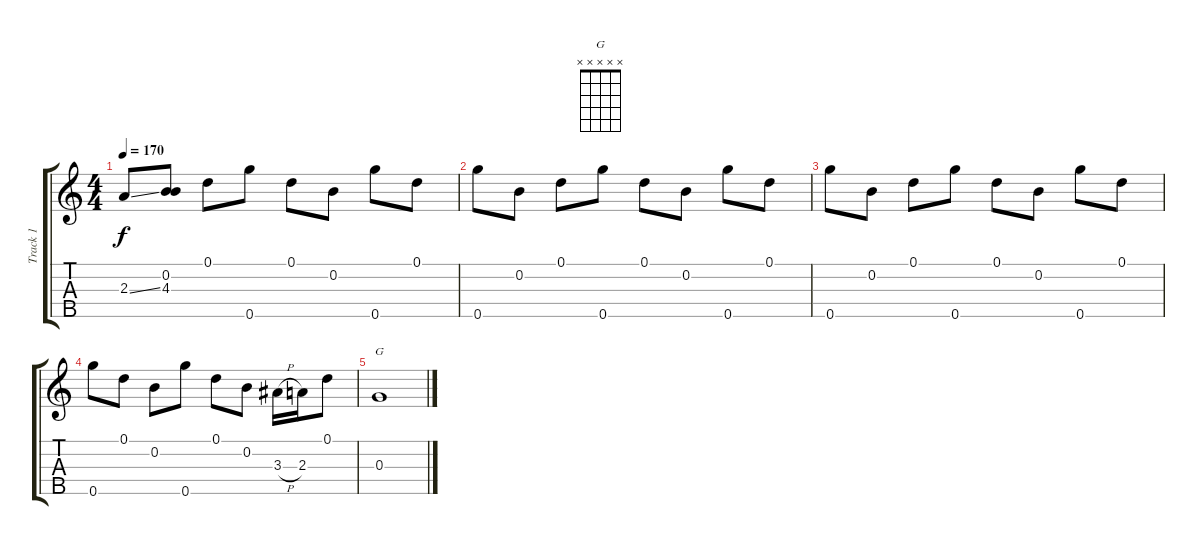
\track ("Track 1" "Track 1") {instrument banjo}
\staff {score tabs}
\tuning (D4 B3 G3 D3 G4) {hide}
\displaytranspose 12
\chord ("G" x x x x x)
\ts (4 4)
\tempo 170
\clef g2
\ks c
2.3{ss}.8{dy f} (0.2 4.3).8 0.1.8 0.5.8 0.1.8 0.2.8 0.5.8 0.1.8 |
0.5.8 0.2.8 0.1.8 0.5.8 0.1.8 0.2.8 0.5.8 0.1.8 |
0.5.8 0.2.8 0.1.8 0.5.8 0.1.8 0.2.8 0.5.8 0.1.8 |
0.5.8 0.1.8 0.2.8 0.5.8 0.1.8 0.2.8 3.3{h}.16 2.3.16 0.1.8 |
0.3.1{ch "G"}
